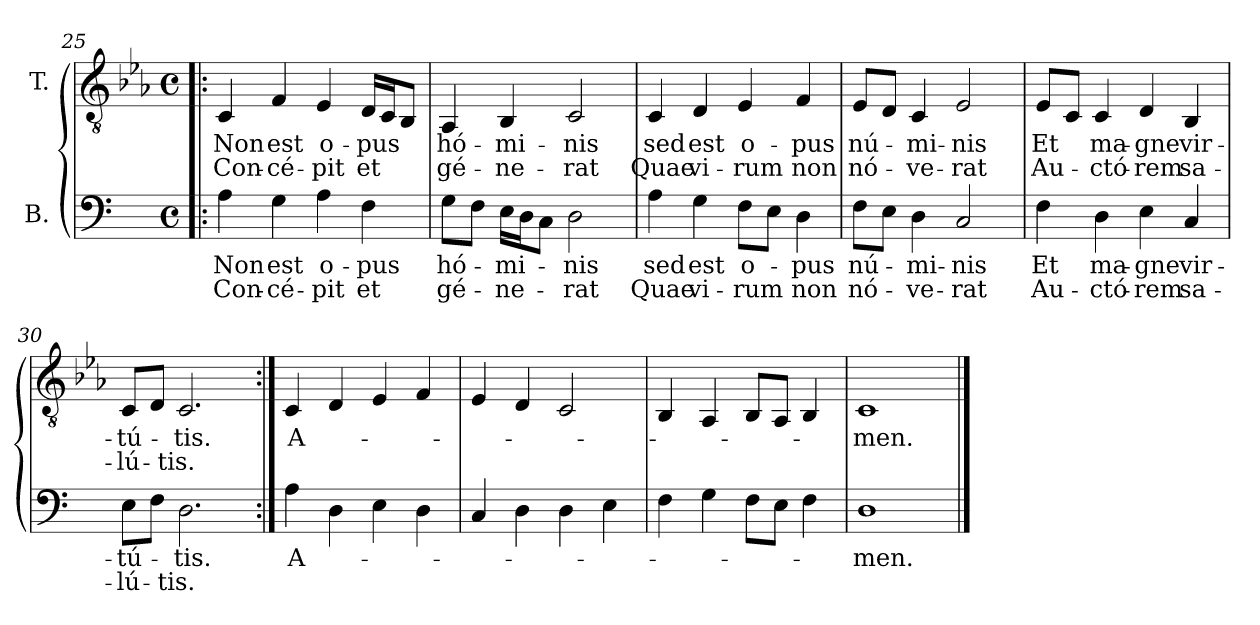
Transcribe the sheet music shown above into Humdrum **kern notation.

**kern	**text	**text	**kern	**text	**text
*part2	*part2	*part2	*part1	*part1	*part1
*staff2	*staff2	*staff2	*staff1	*staff1	*staff1
*I"B.	*	*	*I"T.	*	*
!!LO:LB:g=z
*clefF4	*	*	*clefGv2	*	*
*	*	*	*ITrd2c3	*	*
*k[]	*	*	*k[]	*	*
*a:	*	*	*a:	*	*
*M4/4	*	*	*M4/4	*	*
*met(c)	*	*	*met(c)	*	*
=25!|:	=25!|:	=25!|:	=25!|:	=25!|:	=25!|:
!	!LO:LY:b:color=#000000	!LO:LY:b:color=#000000	!	!	!
!	!	!	!	!LO:LY:b:color=#000000	!LO:LY:b:color=#000000
4Ai\	Non	Con-	4AAi/	Non	Con-
!	!LO:LY:b:color=#000000	!LO:LY:b:color=#000000	!	!	!
!	!	!	!	!LO:LY:b:color=#000000	!LO:LY:b:color=#000000
4Gi\	est	-cé-	4Di/	est	-cé-
!	!LO:LY:b:color=#000000	!LO:LY:b:color=#000000	!	!	!
!	!	!	!	!LO:LY:b:color=#000000	!LO:LY:b:color=#000000
4Ai\	o-	-pit	4Ci/	o-	-pit
!	!LO:LY:b:color=#000000	!LO:LY:b:color=#000000	!	!	!
!	!	!	!	!LO:LY:b:color=#000000	!LO:LY:b:color=#000000
4Fi\	-pus	et	16BBi/LL	-pus	et
.	.	.	16AAi/J	.	.
.	.	.	8GGi/J	.	.
=26	=26	=26	=26	=26	=26
!	!LO:LY:b:color=#000000	!LO:LY:b:color=#000000	!	!	!
!	!	!	!	!LO:LY:b:color=#000000	!LO:LY:b:color=#000000
8Gi\L	hó-	gé-	4FFi/	hó-	gé-
8Fi\J	.	.	.	.	.
!	!LO:LY:b:color=#000000	!LO:LY:b:color=#000000	!	!	!
!	!	!	!	!LO:LY:b:color=#000000	!LO:LY:b:color=#000000
16Ei\LL	-mi-	-ne-	4GGi/	-mi-	-ne-
16Di\J	.	.	.	.	.
8Ci\J	.	.	.	.	.
!	!LO:LY:b:color=#000000	!LO:LY:b:color=#000000	!	!	!
!	!	!	!	!LO:LY:b:color=#000000	!LO:LY:b:color=#000000
2Di\	-nis	-rat	2AAi/	-nis	-rat
=27	=27	=27	=27	=27	=27
!	!LO:LY:b:color=#000000	!LO:LY:b:color=#000000	!	!	!
!	!	!	!	!LO:LY:b:color=#000000	!LO:LY:b:color=#000000
4Ai\	sed	Quae	4AAi/	sed	Quae
!	!LO:LY:b:color=#000000	!LO:LY:b:color=#000000	!	!	!
!	!	!	!	!LO:LY:b:color=#000000	!LO:LY:b:color=#000000
4Gi\	est	vi-	4BBi/	est	vi-
!	!LO:LY:b:color=#000000	!LO:LY:b:color=#000000	!	!	!
!	!	!	!	!LO:LY:b:color=#000000	!LO:LY:b:color=#000000
8Fi\L	o-	-rum	4Ci/	o-	-rum
8Ei\J	.	.	.	.	.
!	!LO:LY:b:color=#000000	!LO:LY:b:color=#000000	!	!	!
!	!	!	!	!LO:LY:b:color=#000000	!LO:LY:b:color=#000000
4Di\	-pus	non	4Di/	-pus	non
=28	=28	=28	=28	=28	=28
!	!LO:LY:b:color=#000000	!LO:LY:b:color=#000000	!	!	!
!	!	!	!	!LO:LY:b:color=#000000	!LO:LY:b:color=#000000
8Fi\L	nú-	nó-	8Ci/L	nú-	nó-
8Ei\J	.	.	8BBi/J	.	.
!	!LO:LY:b:color=#000000	!LO:LY:b:color=#000000	!	!	!
!	!	!	!	!LO:LY:b:color=#000000	!LO:LY:b:color=#000000
4Di\	-mi-	-ve-	4AAi/	-mi-	-ve-
!	!LO:LY:b:color=#000000	!LO:LY:b:color=#000000	!	!	!
!	!	!	!	!LO:LY:b:color=#000000	!LO:LY:b:color=#000000
2Ci/	-nis	-rat	2Ci/	-nis	-rat
=29	=29	=29	=29	=29	=29
!	!LO:LY:b:color=#000000	!LO:LY:b:color=#000000	!	!	!
!	!	!	!	!LO:LY:b:color=#000000	!LO:LY:b:color=#000000
4Fi\	Et	Au-	8Ci/L	Et	Au-
.	.	.	8AAi/J	.	.
!	!LO:LY:b:color=#000000	!LO:LY:b:color=#000000	!	!	!
!	!	!	!	!LO:LY:b:color=#000000	!LO:LY:b:color=#000000
4Di\	ma-	-ctó-	4AAi/	ma-	-ctó-
!	!LO:LY:b:color=#000000	!LO:LY:b:color=#000000	!	!	!
!	!	!	!	!LO:LY:b:color=#000000	!LO:LY:b:color=#000000
4Ei\	-gne	-rem	4BBi/	-gne	-rem
!	!LO:LY:b:color=#000000	!LO:LY:b:color=#000000	!	!	!
!	!	!	!	!LO:LY:b:color=#000000	!LO:LY:b:color=#000000
4Ci/	vir-	sa-	4GGi/	vir-	sa-
!!LO:LB:g=z
=30	=30	=30	=30	=30	=30
!	!LO:LY:b:color=#000000	!LO:LY:b:color=#000000	!	!	!
!	!	!	!	!LO:LY:b:color=#000000	!LO:LY:b:color=#000000
8Ei\L	-tú-	-lú-	8AAi/L	-tú-	-lú-
8Fi\J	.	.	8BBi/J	.	.
!	!LO:LY:b:color=#000000	!LO:LY:b:color=#000000	!	!	!
!	!	!	!	!LO:LY:b:color=#000000	!LO:LY:b:color=#000000
2.Di\	-tis.	-tis.	2.AAi/	-tis.	-tis.
=31:|!	=31:|!	=31:|!	=31:|!	=31:|!	=31:|!
!	!LO:LY:b:color=#000000	!	!	!	!
!	!	!	!	!LO:LY:b:color=#000000	!
4Ai\	A-	.	4AAi/	A-	.
4Di\	.	.	4BBi/	.	.
4Ei\	.	.	4Ci/	.	.
4Di\	.	.	4Di/	.	.
=32	=32	=32	=32	=32	=32
4Ci/	.	.	4Ci/	.	.
4Di\	.	.	4BBi/	.	.
4Di\	.	.	2AAi/	.	.
4Ei\	.	.	.	.	.
=33	=33	=33	=33	=33	=33
4Fi\	.	.	4GGi/	.	.
4Gi\	.	.	4FFi/	.	.
8Fi\L	.	.	8GGi/L	.	.
8Ei\J	.	.	8FFi/J	.	.
4Fi\	.	.	4GGi/	.	.
=34	=34	=34	=34	=34	=34
!	!LO:LY:b:color=#000000	!	!	!	!
!	!	!	!	!LO:LY:b:color=#000000	!
1Di	-men.	.	1AAi	-men.	.
==	==	==	==	==	==
*-	*-	*-	*-	*-	*-
